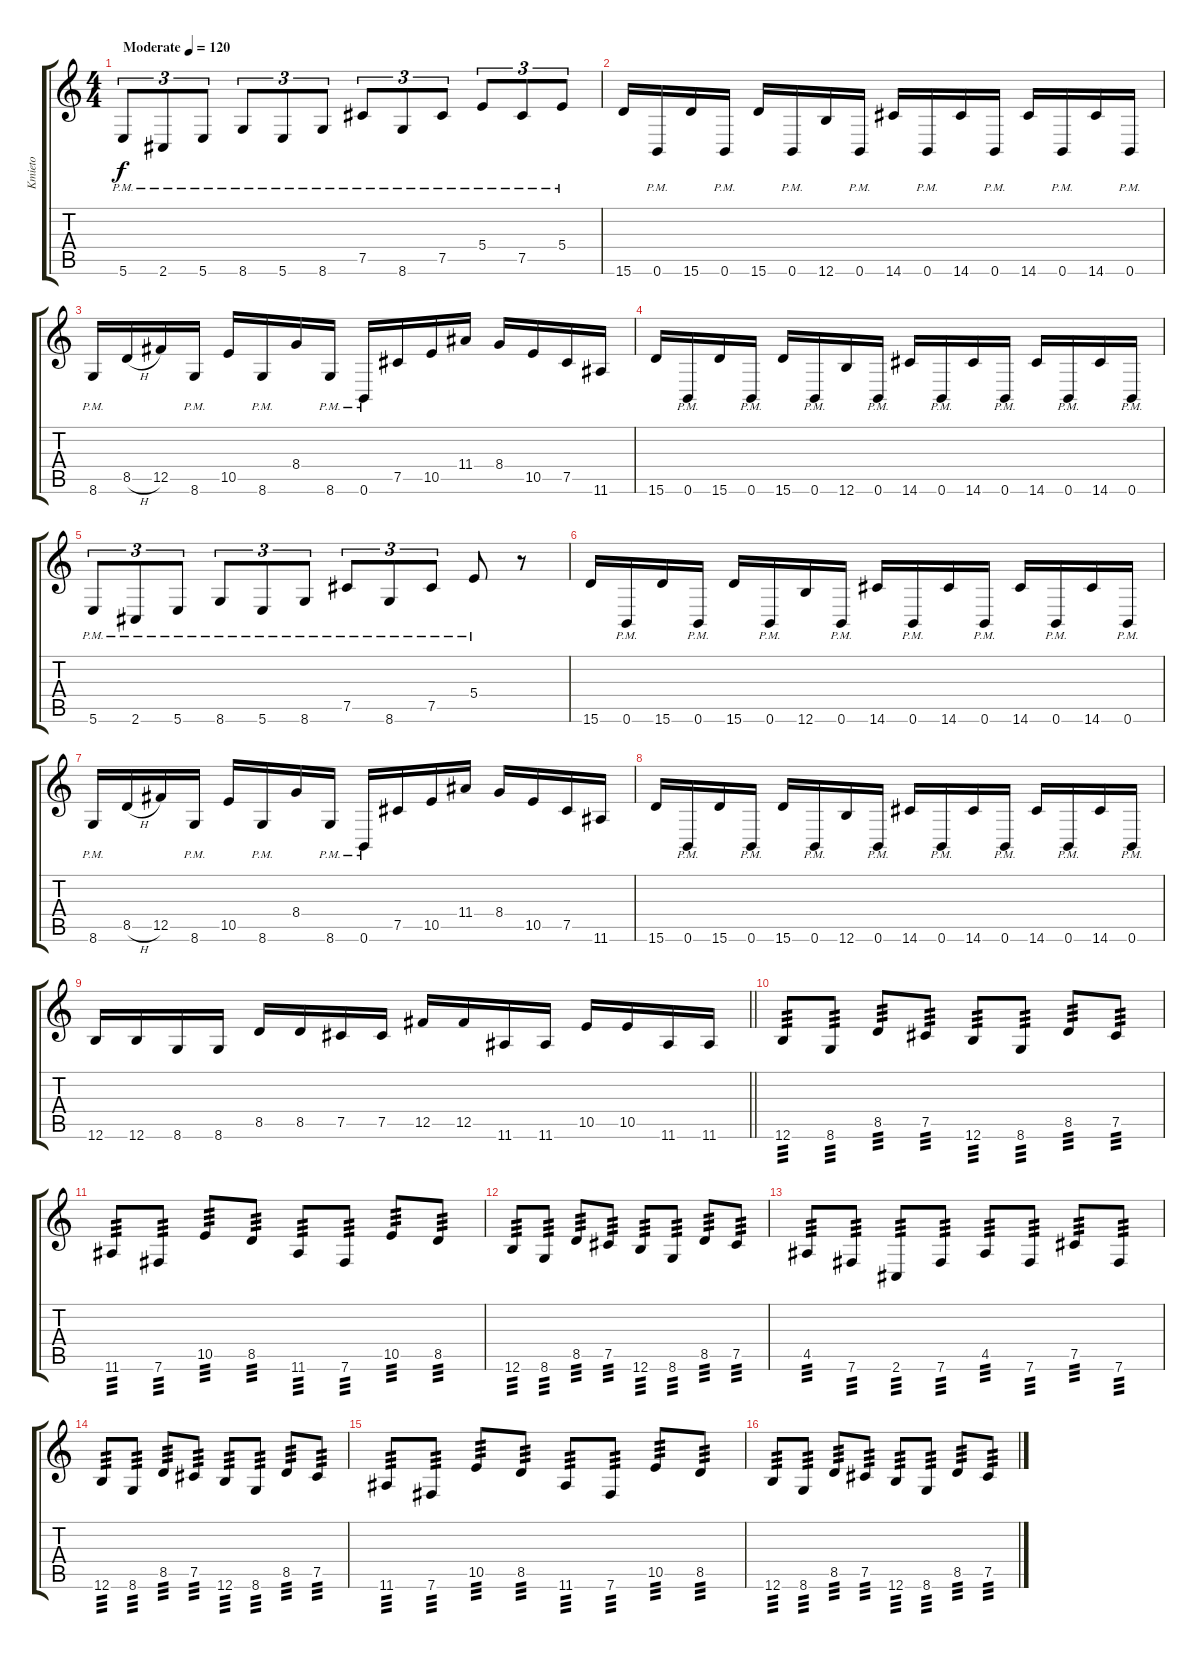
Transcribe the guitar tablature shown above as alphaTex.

\track ("Kmieto" "Kmieto") {instrument distortionguitar}
\staff {score tabs}
\tuning (Db4 Ab3 E3 B2 Gb2 B1) {hide}
\ts (4 4)
\tempo (120 "Moderate")
\clef g2
\ks c
5.6{pm}.8{tu (3 2) dy f instrument distortionguitar} 2.6{pm}.8{tu (3 2)} 5.6{pm}.8{tu (3 2)} 8.6{pm}.8{tu (3 2)} 5.6{pm}.8{tu (3 2)} 8.6{pm}.8{tu (3 2)} 7.5{pm}.8{tu (3 2)} 8.6{pm}.8{tu (3 2)} 7.5{pm}.8{tu (3 2)} 5.4{pm}.8{tu (3 2)} 7.5{pm}.8{tu (3 2)} 5.4{pm}.8{tu (3 2)} |
15.6.16 0.6{pm}.16 15.6.16 0.6{pm}.16 15.6.16 0.6{pm}.16 12.6.16 0.6{pm}.16 14.6.16 0.6{pm}.16 14.6.16 0.6{pm}.16 14.6.16 0.6{pm}.16 14.6.16 0.6{pm}.16 |
8.6{pm}.16 8.5{h}.16 12.5.16 8.6{pm}.16 10.5.16 8.6{pm}.16 8.4.16 8.6{pm}.16 0.6{pm}.16 7.5.16 10.5.16 11.4.16 8.4.16 10.5.16 7.5.16 11.6.16 |
15.6.16 0.6{pm}.16 15.6.16 0.6{pm}.16 15.6.16 0.6{pm}.16 12.6.16 0.6{pm}.16 14.6.16 0.6{pm}.16 14.6.16 0.6{pm}.16 14.6.16 0.6{pm}.16 14.6.16 0.6{pm}.16 |
5.6{pm}.8{tu (3 2)} 2.6{pm}.8{tu (3 2)} 5.6{pm}.8{tu (3 2)} 8.6{pm}.8{tu (3 2)} 5.6{pm}.8{tu (3 2)} 8.6{pm}.8{tu (3 2)} 7.5{pm}.8{tu (3 2)} 8.6{pm}.8{tu (3 2)} 7.5{pm}.8{tu (3 2)} 5.4{pm}.8 r.8 |
15.6.16 0.6{pm}.16 15.6.16 0.6{pm}.16 15.6.16 0.6{pm}.16 12.6.16 0.6{pm}.16 14.6.16 0.6{pm}.16 14.6.16 0.6{pm}.16 14.6.16 0.6{pm}.16 14.6.16 0.6{pm}.16 |
8.6{pm}.16 8.5{h}.16 12.5.16 8.6{pm}.16 10.5.16 8.6{pm}.16 8.4.16 8.6{pm}.16 0.6{pm}.16 7.5.16 10.5.16 11.4.16 8.4.16 10.5.16 7.5.16 11.6.16 |
15.6.16 0.6{pm}.16 15.6.16 0.6{pm}.16 15.6.16 0.6{pm}.16 12.6.16 0.6{pm}.16 14.6.16 0.6{pm}.16 14.6.16 0.6{pm}.16 14.6.16 0.6{pm}.16 14.6.16 0.6{pm}.16 |
\barLineRight lightlight
12.6.16 12.6.16 8.6.16 8.6.16 8.5.16 8.5.16 7.5.16 7.5.16 12.5.16 12.5.16 11.6.16 11.6.16 10.5.16 10.5.16 11.6.16 11.6.16 |
12.6.8{tp 3} 8.6.8{tp 3} 8.5.8{tp 3} 7.5.8{tp 3} 12.6.8{tp 3} 8.6.8{tp 3} 8.5.8{tp 3} 7.5.8{tp 3} |
11.6.8{tp 3} 7.6.8{tp 3} 10.5.8{tp 3} 8.5.8{tp 3} 11.6.8{tp 3} 7.6.8{tp 3} 10.5.8{tp 3} 8.5.8{tp 3} |
12.6.8{tp 3} 8.6.8{tp 3} 8.5.8{tp 3} 7.5.8{tp 3} 12.6.8{tp 3} 8.6.8{tp 3} 8.5.8{tp 3} 7.5.8{tp 3} |
4.5.8{tp 3} 7.6.8{tp 3} 2.6.8{tp 3} 7.6.8{tp 3} 4.5.8{tp 3} 7.6.8{tp 3} 7.5.8{tp 3} 7.6.8{tp 3} |
12.6.8{tp 3} 8.6.8{tp 3} 8.5.8{tp 3} 7.5.8{tp 3} 12.6.8{tp 3} 8.6.8{tp 3} 8.5.8{tp 3} 7.5.8{tp 3} |
11.6.8{tp 3} 7.6.8{tp 3} 10.5.8{tp 3} 8.5.8{tp 3} 11.6.8{tp 3} 7.6.8{tp 3} 10.5.8{tp 3} 8.5.8{tp 3} |
12.6.8{tp 3} 8.6.8{tp 3} 8.5.8{tp 3} 7.5.8{tp 3} 12.6.8{tp 3} 8.6.8{tp 3} 8.5.8{tp 3} 7.5.8{tp 3}
